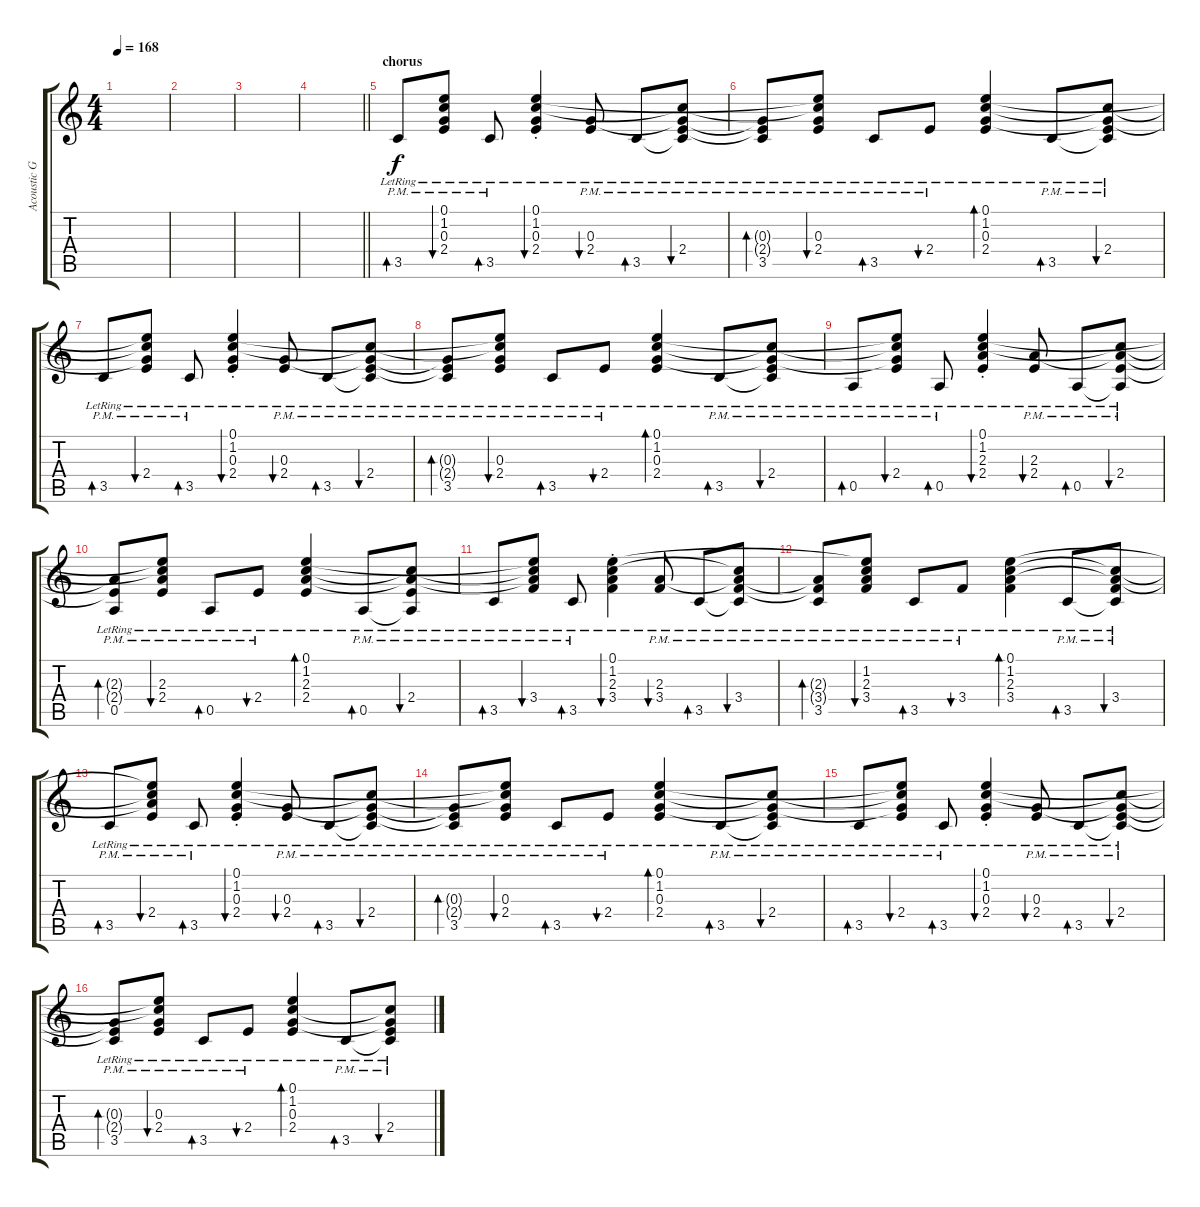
\track ("Acoustic Guitar" "Acoustic G") {instrument acousticguitarsteel}
\staff {score tabs}
\tuning (E4 B3 G3 D3 A2 E2) {hide}
\ts (4 4)
\tempo 168
\clef g2
\ks c
|
|
|
\barLineRight lightlight
|
\section ("" "chorus")
3.5{pm lr}.8{bd 60} (0.1 1.2 0.3 2.4{pm lr}).8{bu 60} 3.5{pm lr}.8{bd 60} (0.1{st lr} 1.2{st lr} 0.3{st lr} 2.4{st lr}).4{bu 60} (0.3{pm lr} 2.4{pm lr}).8{bu 60} 3.5{pm lr}.8{bd 60} (1.2{t} 0.3{t} 2.4{pm lr} 3.5{t}).8{bu 60} |
(0.3{t} 2.4{t} 3.5{pm lr}).8{bd 60} (0.1{t} 1.2{t} 0.3{pm lr} 2.4{pm lr}).8{bu 60} 3.5{pm lr}.8{bd 60} 2.4{pm lr}.8{bu 60} (0.1{lr} 1.2{lr} 0.3{lr} 2.4{lr}).4{bd 60} 3.5{pm lr}.8{bd 60} (1.2{t} 0.3{t} 2.4{pm lr} 3.5{t}).8{bu 60} |
3.5{pm lr}.8{bd 60} (0.1{t} 1.2{t} 0.3{t} 2.4{pm lr}).8{bu 60} 3.5{pm lr}.8{bd 60} (0.1{st lr} 1.2{st lr} 0.3{st lr} 2.4{st lr}).4{bu 60} (0.3{pm lr} 2.4{pm lr}).8{bu 60} 3.5{pm lr}.8{bd 60} (1.2{t} 0.3{t} 2.4{pm lr} 3.5{t}).8{bu 60} |
(0.3{t} 2.4{t} 3.5{pm lr}).8{bd 60} (0.1{t} 1.2{t} 0.3{pm lr} 2.4{pm lr}).8{bu 60} 3.5{pm lr}.8{bd 60} 2.4{pm lr}.8{bu 60} (0.1{lr} 1.2{lr} 0.3{lr} 2.4{lr}).4{bd 60} 3.5{pm lr}.8{bd 60} (1.2{t} 0.3{t} 2.4{pm lr} 3.5{t}).8{bu 60} |
0.5{pm lr}.8{bd 60} (0.1{t} 1.2{t} 0.3{t} 2.4{pm lr}).8{bu 60} 0.5{pm lr}.8{bd 60} (0.1{st lr} 1.2{st lr} 2.3{st lr} 2.4{st lr}).4{bu 60} (2.3{pm lr} 2.4{pm lr}).8{bu 60} 0.5{pm lr}.8{bd 60} (1.2{t} 2.3{t} 2.4{pm lr} 0.5{t}).8{bu 60} |
(2.3{t} 2.4{t} 0.5{pm lr}).8{bd 60} (0.1{t} 1.2{t} 2.3{pm lr} 2.4{pm lr}).8{bu 60} 0.5{pm lr}.8{bd 60} 2.4{pm lr}.8{bu 60} (0.1{lr} 1.2{lr} 2.3{lr} 2.4{lr}).4{bd 60} 0.5{pm lr}.8{bd 60} (1.2{t} 2.3{t} 2.4{pm lr} 0.5{t}).8{bu 60} |
3.5{pm lr}.8{bd 60} (0.1{t} 1.2{t} 2.3{t} 3.4{pm lr}).8{bu 60} 3.5{pm lr}.8{bd 60} (0.1{st lr} 1.2{st lr} 2.3{st lr} 3.4{st lr}).4{bu 60} (2.3{pm lr} 3.4{pm lr}).8{bu 60} 3.5{pm lr}.8{bd 60} (1.2{t} 2.3{t} 3.4{pm lr} 3.5{t}).8{bu 60} |
(2.3{t} 3.4{t} 3.5{pm lr}).8{bd 60} (0.1{t} 1.2{pm lr} 2.3{pm lr} 3.4{pm lr}).8{bu 60} 3.5{pm lr}.8{bd 60} 3.4{pm lr}.8{bu 60} (0.1{lr} 1.2{lr} 2.3{lr} 3.4{lr}).4{bd 60} 3.5{pm lr}.8{bd 60} (1.2{t} 2.3{t} 3.4{pm lr} 3.5{t}).8{bu 60} |
3.5{pm lr}.8{bd 60} (0.1{t} 1.2{t} 2.3{t} 2.4{pm lr}).8{bu 60} 3.5{pm lr}.8{bd 60} (0.1{st lr} 1.2{st lr} 0.3{st lr} 2.4{st lr}).4{bu 60} (0.3{pm lr} 2.4{pm lr}).8{bu 60} 3.5{pm lr}.8{bd 60} (1.2{t} 0.3{t} 2.4{pm lr} 3.5{t}).8{bu 60} |
(0.3{t} 2.4{t} 3.5{pm lr}).8{bd 60} (0.1{t} 1.2{t} 0.3{pm lr} 2.4{pm lr}).8{bu 60} 3.5{pm lr}.8{bd 60} 2.4{pm lr}.8{bu 60} (0.1{lr} 1.2{lr} 0.3{lr} 2.4{lr}).4{bd 60} 3.5{pm lr}.8{bd 60} (1.2{t} 0.3{t} 2.4{pm lr} 3.5{t}).8{bu 60} |
3.5{pm lr}.8{bd 60} (0.1{t} 1.2{t} 0.3{t} 2.4{pm lr}).8{bu 60} 3.5{pm lr}.8{bd 60} (0.1{st lr} 1.2{st lr} 0.3{st lr} 2.4{st lr}).4{bu 60} (0.3{pm lr} 2.4{pm lr}).8{bu 60} 3.5{pm lr}.8{bd 60} (1.2{t} 0.3{t} 2.4{pm lr} 3.5{t}).8{bu 60} |
(0.3{t} 2.4{t} 3.5{pm lr}).8{bd 60} (0.1{t} 1.2{t} 0.3{pm lr} 2.4{pm lr}).8{bu 60} 3.5{pm lr}.8{bd 60} 2.4{pm lr}.8{bu 60} (0.1{lr} 1.2{lr} 0.3{lr} 2.4{lr}).4{bd 60} 3.5{pm lr}.8{bd 60} (1.2{t} 0.3{t} 2.4{pm lr} 3.5{t}).8{bu 60}
